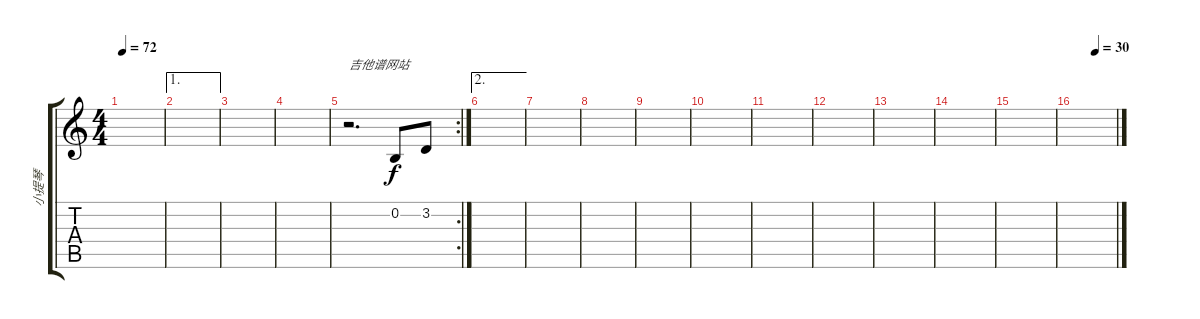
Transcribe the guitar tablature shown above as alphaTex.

\track ("小提琴" "小提琴") {instrument violin}
\staff {score tabs}
\tuning (E4 B3 G3 D3 A2 E2) {hide}
\ts (4 4)
\tempo 72
\clef g2
\ks c
|
\ae 1
|
|
|
\rc 2
r.2{d txt "吉他谱网站"} 0.2.8 3.2.8 |
\ae 2
|
|
|
|
|
|
|
|
|
|
\tempo (30 0.5)
